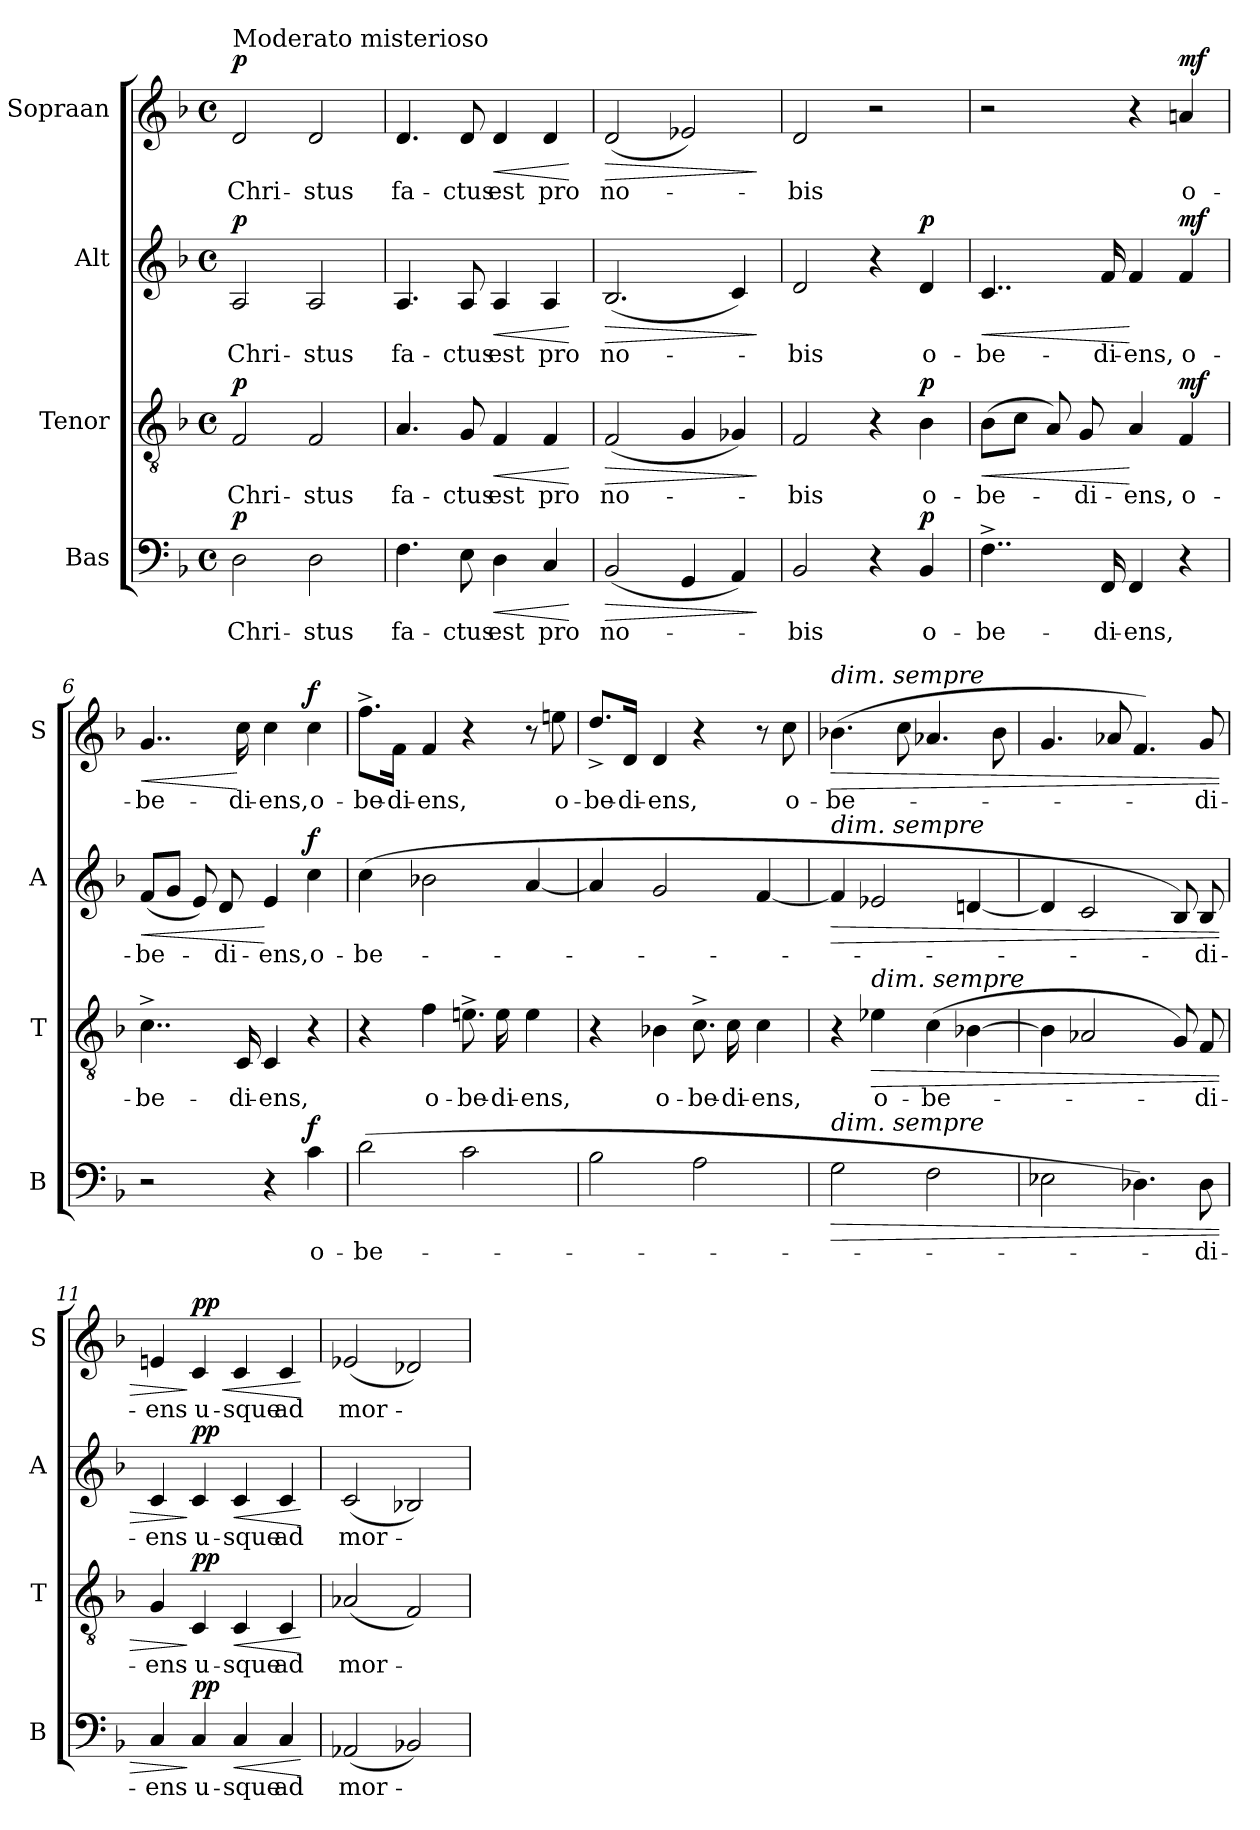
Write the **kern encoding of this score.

**kern	**text	**dynam	**kern	**text	**dynam	**kern	**text	**dynam	**kern	**text	**dynam
*part4	*part4	*part4	*part3	*part3	*part3	*part2	*part2	*part2	*part1	*part1	*part1
*staff4	*staff4	*staff4	*staff3	*staff3	*staff3	*staff2	*staff2	*staff2	*staff1	*staff1	*staff1
*I"Bas	*	*	*I"Tenor	*	*	*I"Alt	*	*	*I"Sopraan	*	*
*I'B	*	*	*I'T	*	*	*I'A	*	*	*I'S	*	*
*clefF4	*	*	*clefGv2	*	*	*clefG2	*	*	*clefG2	*	*
*k[b-]	*	*	*k[b-]	*	*	*k[b-]	*	*	*k[b-]	*	*
*M4/4	*	*	*M4/4	*	*	*M4/4	*	*	*M4/4	*	*
*met(c)	*	*	*met(c)	*	*	*met(c)	*	*	*met(c)	*	*
*MM80	*	*	*MM80	*	*	*MM80	*	*	*MM80	*	*
=1	=1	=1	=1	=1	=1	=1	=1	=1	=1	=1	=1
!	!	!	!	!	!	!	!	!	!LO:TX:a:t=Moderato misterioso	!	!
!	!	!LO:DY:a	!	!	!LO:DY:a	!	!	!LO:DY:a	!	!	!LO:DY:a
2D\	Chri-	p	2F/	Chri-	p	2A/	Chri-	p	2d/	Chri-	p
2D\	-stus	.	2F/	-stus	.	2A/	-stus	.	2d/	-stus	.
=2	=2	=2	=2	=2	=2	=2	=2	=2	=2	=2	=2
4.F\	fa-	.	4.A/	fa-	.	4.A/	fa-	.	4.d/	fa-	.
8E\	-ctus	.	8G/	-ctus	.	8A/	-ctus	.	8d/	-ctus	.
!	!	!LO:HP:b	!	!	!LO:HP:b	!	!	!LO:HP:b	!	!	!LO:HP:b
4D\	est	<	4F/	est	<	4A/	est	<	4d/	est	<
4C/	pro	.	4F/	pro	.	4A/	pro	.	4d/	pro	.
.	.	[	.	.	[	.	.	[	.	.	[
=3	=3	=3	=3	=3	=3	=3	=3	=3	=3	=3	=3
!	!	!LO:HP:b	!	!	!LO:HP:b	!	!	!LO:HP:b	!	!	!LO:HP:b
(2BB-/	no-	>	(2F/	no-	>	(2.B-/	no-	>	(2d/	no-	>
4GG/	.	.	4G/	.	.	.	.	.	2e-X/)	.	.
4AA/)	.	.	4G-X/)	.	.	4c/)	.	.	.	.	.
.	.	]	.	.	]	.	.	]	.	.	]
=4	=4	=4	=4	=4	=4	=4	=4	=4	=4	=4	=4
2BB-/	-bis	.	2F/	-bis	.	2d/	-bis	.	2d/	-bis	.
4r	.	.	4r	.	.	4r	.	.	2r	.	.
!	!	!LO:DY:a	!	!	!LO:DY:a	!	!	!LO:DY:a	!	!	!
4BB-/	o-	p	4B-\	o-	p	4d/	o-	p	.	.	.
=5	=5	=5	=5	=5	=5	=5	=5	=5	=5	=5	=5
!	!	!	!	!	!LO:HP:b	!	!	!LO:HP:b	!	!	!
4..F^\	-be-	.	(8B-\L	-be-	<	4..c/	-be-	<	2r	.	.
.	.	.	8c\J	.	.	.	.	.	.	.	.
.	.	.	8A/)	.	.	.	.	.	.	.	.
.	.	.	8G/	-di-	.	.	.	.	.	.	.
16FF/	-di-	.	.	.	.	16f/	-di-	.	.	.	.
4FF/	-ens,	.	4A/	-ens,	[	4f/	-ens,	[	4r	.	.
!	!	!	!	!	!LO:DY:a	!	!	!LO:DY:a	!	!	!LO:DY:a
4r	.	.	4F/	o-	mf	4f/	o-	mf	4an/	o-	mf
=6	=6	=6	=6	=6	=6	=6	=6	=6	=6	=6	=6
!	!	!	!	!	!	!	!	!LO:HP:b	!	!	!LO:HP:b
2r	.	.	4..c^\	-be-	.	(8f/L	-be-	<	4..g/	-be-	<
.	.	.	.	.	.	8g/J	.	.	.	.	.
.	.	.	.	.	.	8e/)	.	.	.	.	.
.	.	.	.	.	.	8d/	-di-	.	.	.	.
.	.	.	16C/	-di-	.	.	.	.	16cc\	-di-	[
4r	.	.	4C/	-ens,	.	4e/	-ens,	[	4cc\	-ens,	.
!	!	!LO:DY:a	!	!	!	!	!	!LO:DY:a	!	!	!LO:DY:a
4c\	o-	f	4r	.	.	4cc\	o-	f	4cc\	o-	f
!!LO:LB:g=z
=7	=7	=7	=7	=7	=7	=7	=7	=7	=7	=7	=7
(2d\	be-	.	4r	.	.	(4cc\	-be-	.	8.ff^\L	-be-	.
.	.	.	.	.	.	.	.	.	16f\Jk	-di-	.
.	.	.	4f\	o-	.	2b-X\	.	.	4f/	-ens,	.
2c\	.	.	8.en^\	-be-	.	.	.	.	4r	.	.
.	.	.	16e\	-di-	.	.	.	.	.	.	.
.	.	.	4e\	-ens,	.	[4a/	.	.	8r	.	.
.	.	.	.	.	.	.	.	.	8een\	o-	.
=8	=8	=8	=8	=8	=8	=8	=8	=8	=8	=8	=8
2B-\	.	.	4r	.	.	4a/]	.	.	8.dd^/L	-be-	.
.	.	.	.	.	.	.	.	.	16d/Jk	-di-	.
.	.	.	4B-X\	o-	.	2g/	.	.	4d/	-ens,	.
2A\	.	.	8.c^\	-be-	.	.	.	.	4r	.	.
.	.	.	16c\	-di-	.	.	.	.	.	.	.
.	.	.	4c\	-ens,	.	[4f/	.	.	8r	.	.
.	.	.	.	.	.	.	.	.	8cc\	o-	.
=9	=9	=9	=9	=9	=9	=9	=9	=9	=9	=9	=9
!	!	!	!	!	!	!	!	!	!LO:TX:a:i:t=dim. sempre	!	!
!	!	!	!	!	!	!LO:TX:a:i:t=dim. sempre	!	!	!	!	!
!LO:TX:a:i:t=dim. sempre	!	!	!	!	!	!	!	!	!	!	!
!	!	!LO:HP:b	!	!	!	!	!	!LO:HP:b	!	!	!LO:HP:b
2G\	.	>	4r	.	.	4f/]	.	>	(4.b-X\	-be-	>
!	!	!	!LO:TX:a:i:t=dim. sempre	!	!	!	!	!	!	!	!
!	!	!	!	!	!LO:HP:b	!	!	!	!	!	!
.	.	.	4e-X\	o-	>	2e-X/	.	.	.	.	.
.	.	.	.	.	.	.	.	.	8cc\	.	.
2F\	.	.	(4c\	-be-	.	.	.	.	4.a-X/	.	.
.	.	.	[4B-X\	.	.	[4dn/	.	.	.	.	.
.	.	.	.	.	.	.	.	.	8b-\	.	.
=10	=10	=10	=10	=10	=10	=10	=10	=10	=10	=10	=10
2E-X\	.	.	4B-\]	.	.	4d/]	.	.	4.g/	.	.
.	.	.	2A-X/	.	.	2c/	.	.	.	.	.
.	.	.	.	.	.	.	.	.	8a-X/	.	.
4.D-X\)	.	.	.	.	.	.	.	.	4.f/)	.	.
.	.	.	8G/)	.	.	8B-/)	.	.	.	.	.
8D-\	di-	.	8F/	di-	.	8B-/	di-	.	8g/	-di-	.
=11	=11	=11	=11	=11	=11	=11	=11	=11	=11	=11	=11
4C/	-ens	.	4G/	-ens	.	4c/	-ens	.	4en/	-ens	.
!	!	!LO:DY:n=1:a	!	!	!LO:DY:n=1:a	!	!	!LO:DY:n=1:a	!	!	!LO:HP:n=1:b
!	!	!	!	!	!	!	!	!	!	!	!LO:DY:n=1:a
4C/	u-	] pp	4C/	u-	] pp	4c/	u-	] pp	4c/	u-	] < pp
!	!	!LO:HP:b	!	!	!LO:HP:b	!	!	!LO:HP:b	!	!	!
4C/	-sque	<	4C/	-sque	<	4c/	-sque	<	4c/	-sque	.
4C/	ad	.	4C/	ad	.	4c/	ad	.	4c/	ad	.
.	.	[	.	.	[	.	.	[	.	.	[
=12	=12	=12	=12	=12	=12	=12	=12	=12	=12	=12	=12
(2AA-X/	mor-	.	(2A-X/	mor-	.	(2c/	mor-	.	(2e-X/	mor-	.
2BB-X/)	.	.	2F/)	.	.	2B-X/)	.	.	2d-X/)	.	.
=	=	=	=	=	=	=	=	=	=	=	=
*-	*-	*-	*-	*-	*-	*-	*-	*-	*-	*-	*-
